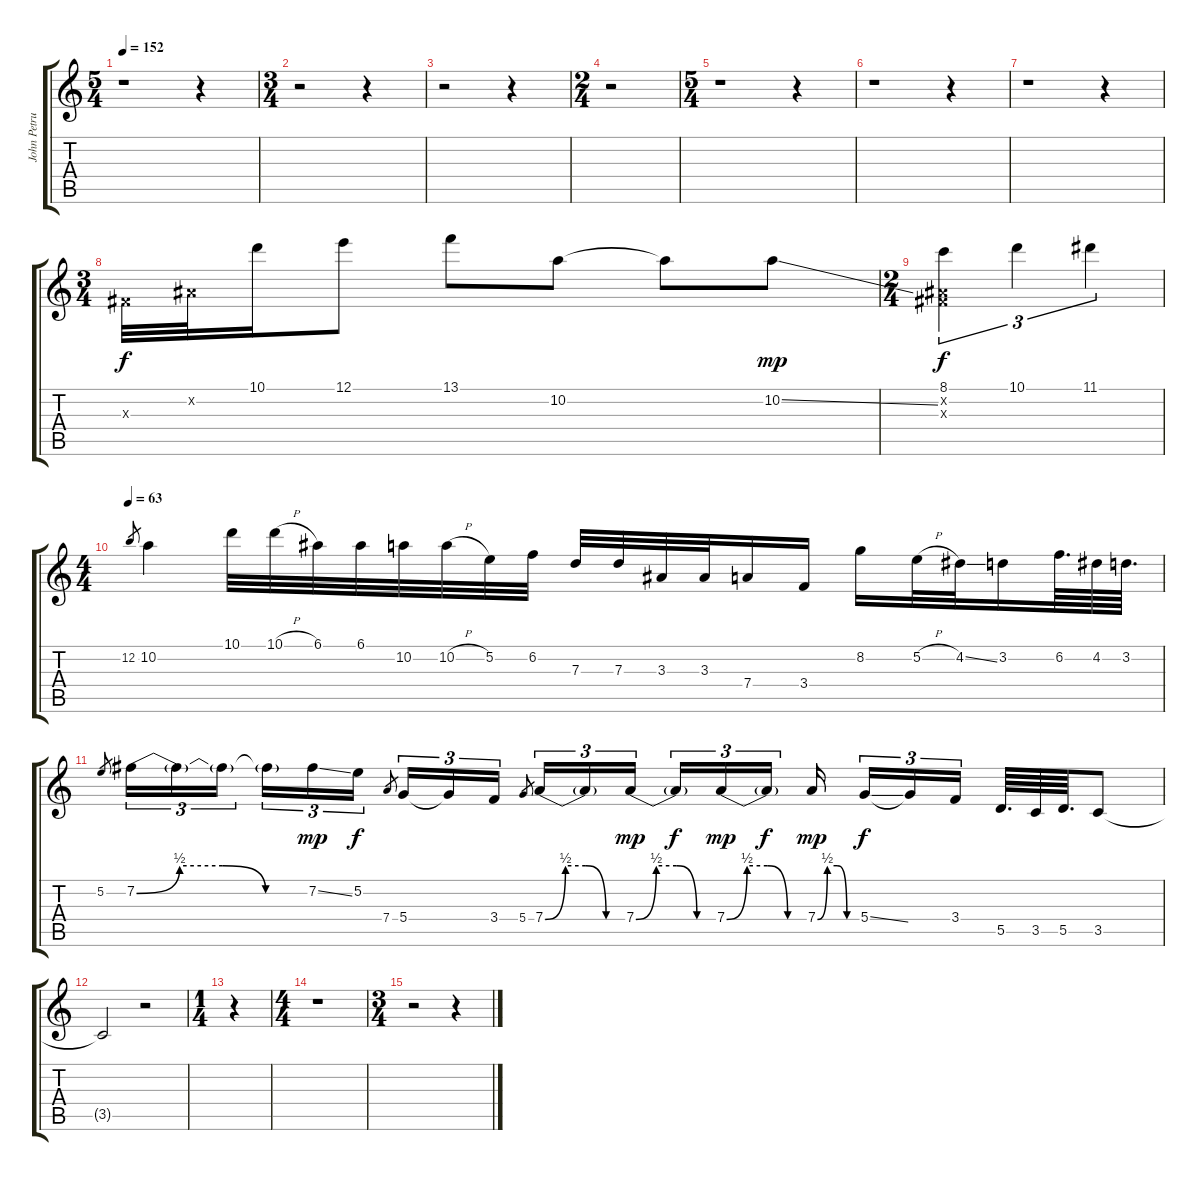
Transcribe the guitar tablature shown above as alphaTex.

\track ("John Petrucci (Guitar 2)" "John Petru") {instrument distortionguitar}
\staff {score tabs}
\tuning (E4 B3 G3 D3 A2 E2) {hide}
\ts (5 4)
\tempo 152
\clef g2
\ks c
r.1{dy f} r.4 |
\ts (3 4)
r.2 r.4 |
r.2 r.4 |
\ts (2 4)
r.2 |
\ts (5 4)
r.1 r.4 |
r.1 r.4 |
r.1 r.4 |
\ts (3 4)
-1.3{x}.32 -1.2{x}.32 10.1.16 12.1.8 13.1.8 10.2.8 10.2{t}.8 10.2{ss}.8{dy mp} |
\ts (2 4)
(8.1 -1.2{x} -1.3{x}).4{tu (3 2) dy f} 10.1.4{tu (3 2)} 11.1.4{tu (3 2)} |
\ts (4 4)
\tempo 63
12.2.8{gr} 10.2.4 10.1.32 10.1{h}.32 6.1.32 6.1.32 10.2.32 10.2{h}.32 5.2.32 6.2.32 7.3.32 7.3.32 3.3.32 3.3.32 7.4.16 3.4.16 8.2.16 5.2{h}.32 4.2{ss}.32 3.2.16 6.2.64{d} 4.2.64 3.2.64{d} |
5.2.8{gr} 7.2{be (custom 0 0 15 2 30 2 45 0 60 0)}.16{tu (3 2)} 7.2{t}.16{tu (3 2)} 7.2{t}.16{tu (3 2) beam splitsecondary} 7.2{t}.16{tu (3 2)} 7.2{ss}.16{tu (3 2) dy mp} 5.2.16{tu (3 2) dy f} 7.4.8{gr} 5.4.16{tu (3 2)} 5.4{t}.16{tu (3 2)} 3.4.16{tu (3 2)} 5.4.8{gr beam splitsecondary} 7.4{be (custom 0 0 15 2 30 2 45 0 60 0)}.16{tu (3 2)} 7.4{t}.16{tu (3 2)} 7.4{be (custom 0 0 15 2 30 2 45 0 60 0)}.16{tu (3 2) dy mp} 7.4{t}.16{tu (3 2) dy f} 7.4{be (custom 0 0 15 2 30 2 45 0 60 0)}.16{tu (3 2) dy mp} 7.4{t}.16{tu (3 2) dy f beam splitsecondary} 7.4{be (custom 0 0 15 2 30 2 45 0 60 0)}.16{dy mp beam splitsecondary} 5.4{ss}.16{tu (3 2) dy f} 5.4{t}.16{tu (3 2)} 3.4.16{tu (3 2) beam splitsecondary} 5.5.64{d} 3.5.64 5.5.64{d} 3.5.8 |
3.5{t}.2 r.2 |
\ts (1 4)
r.4 |
\ts (4 4)
r.1 |
\ts (3 4)
r.2 r.4
